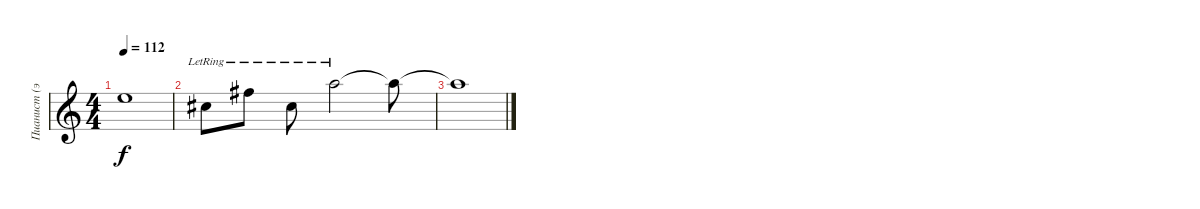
\track ("Пианист (эффект)" "Пианист (э") {instrument pad1newage}
\staff {score}
\tuning (E5 B4 G4 D4 A3 E3) {hide}
\ts (4 4)
\tempo 112
\clef g2
\ks c
14.4{t}.1{dy f} |
11.4{lr}.8 11.3{lr}.8 11.4{lr}.8 14.3{lr}.2 14.3{t}.8 |
14.3{t}.1
